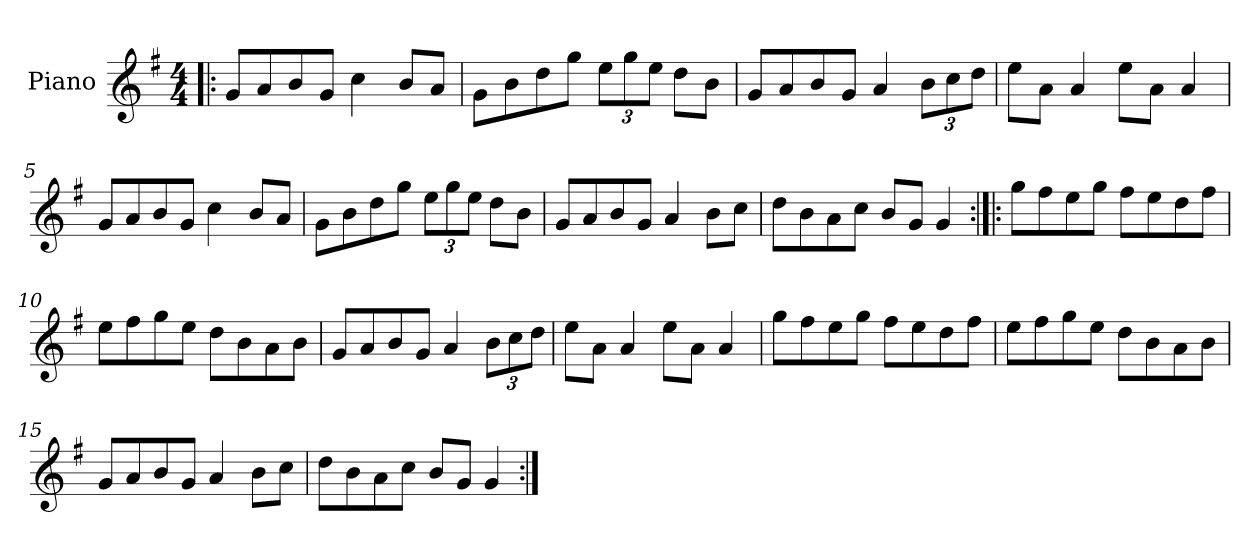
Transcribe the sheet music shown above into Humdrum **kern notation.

**kern
*part1
*staff1
*I"Piano
*I'Pno
*clefG2
*k[f#]
*G:
*M4/4
=1!|:
8g/L
8a/
8b/
8g/J
4cc\
8b/L
8a/J
=2
8g\L
8b\
8dd\
8gg\J
12ee\L
12gg\
12ee\J
8dd\L
8b\J
=3
8g/L
8a/
8b/
8g/J
4a/
12b\L
12cc\
12dd\J
=4
8ee\L
8a\J
4a/
8ee\L
8a\J
4a/
=5
8g/L
8a/
8b/
8g/J
4cc\
8b/L
8a/J
=6
8g\L
8b\
8dd\
8gg\J
12ee\L
12gg\
12ee\J
8dd\L
8b\J
=7
8g/L
8a/
8b/
8g/J
4a/
8b\L
8cc\J
=8
8dd\L
8b\
8a\
8cc\J
8b/L
8g/J
4g/
=9:|!|:
8gg\L
8ff#\
8ee\
8gg\J
8ff#\L
8ee\
8dd\
8ff#\J
=10
8ee\L
8ff#\
8gg\
8ee\J
8dd\L
8b\
8a\
8b\J
=11
8g/L
8a/
8b/
8g/J
4a/
12b\L
12cc\
12dd\J
=12
8ee\L
8a\J
4a/
8ee\L
8a\J
4a/
=13
8gg\L
8ff#\
8ee\
8gg\J
8ff#\L
8ee\
8dd\
8ff#\J
=14
8ee\L
8ff#\
8gg\
8ee\J
8dd\L
8b\
8a\
8b\J
=15
8g/L
8a/
8b/
8g/J
4a/
8b\L
8cc\J
=16
8dd\L
8b\
8a\
8cc\J
8b/L
8g/J
4g/
=:|!
*-
